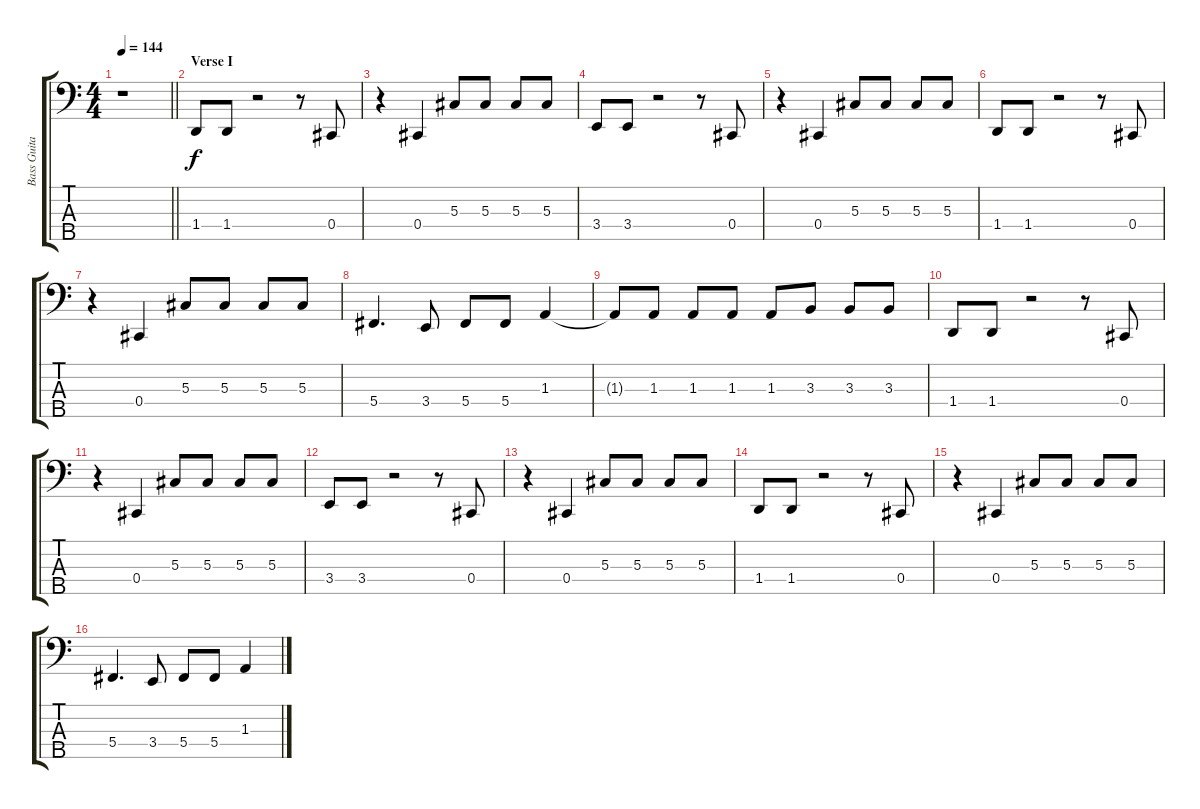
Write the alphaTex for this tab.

\track ("Bass Guitar" "Bass Guita") {instrument electricbassfinger}
\staff {score tabs}
\tuning (Gb2 Db2 Ab1 Db1 Ab0) {hide}
\ts (4 4)
\tempo 144
\clef f4
\barLineRight lightlight
\ks c
r.1{dy f} |
\section ("" "Verse I")
1.4.8 1.4.8 r.2 r.8 0.4.8 |
r.4 0.4.4 5.3.8 5.3.8 5.3.8 5.3.8 |
3.4.8 3.4.8 r.2 r.8 0.4.8 |
r.4 0.4.4 5.3.8 5.3.8 5.3.8 5.3.8 |
1.4.8 1.4.8 r.2 r.8 0.4.8 |
r.4 0.4.4 5.3.8 5.3.8 5.3.8 5.3.8 |
5.4.4{d} 3.4.8 5.4.8 5.4.8 1.3.4 |
1.3{t}.8 1.3.8 1.3.8 1.3.8 1.3.8 3.3.8 3.3.8 3.3.8 |
1.4.8 1.4.8 r.2 r.8 0.4.8 |
r.4 0.4.4 5.3.8 5.3.8 5.3.8 5.3.8 |
3.4.8 3.4.8 r.2 r.8 0.4.8 |
r.4 0.4.4 5.3.8 5.3.8 5.3.8 5.3.8 |
1.4.8 1.4.8 r.2 r.8 0.4.8 |
r.4 0.4.4 5.3.8 5.3.8 5.3.8 5.3.8 |
5.4.4{d} 3.4.8 5.4.8 5.4.8 1.3.4
